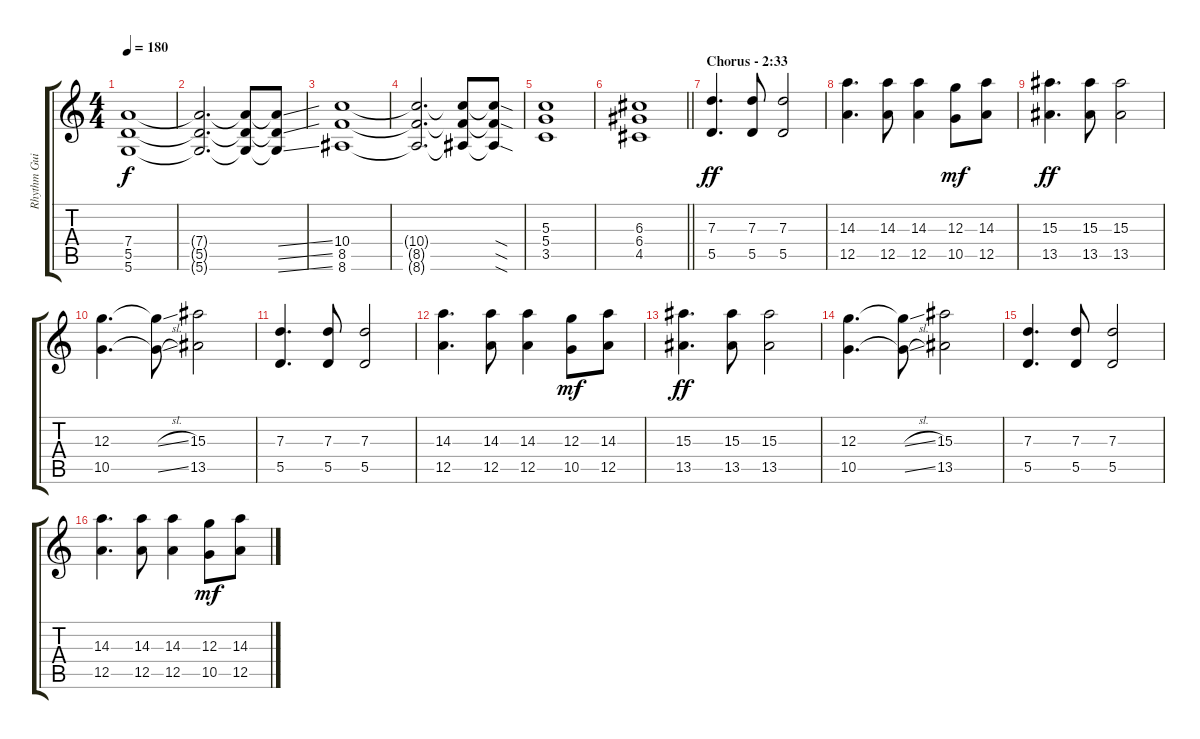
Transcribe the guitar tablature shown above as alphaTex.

\track ("Rhythm Guitar 2" "Rhythm Gui") {instrument distortionguitar}
\staff {score tabs}
\tuning (E4 B3 G3 D3 A2 D2) {hide}
\ts (4 4)
\tempo 180
\clef g2
\ks c
(7.4 5.5 5.6).1{dy f} |
(7.4{t} 5.5{t} 5.6{t}).2{d} (7.4{t} 5.5{t} 5.6{t}).8 (7.4{ss t} 5.5{ss t} 5.6{ss t}).8 |
(10.4 8.5 8.6).1 |
(10.4{t} 8.5{t} 8.6{t}).2{d} (10.4{t} 8.5{t} 8.6{t}).8 (10.4{sod t} 8.5{sod t} 8.6{sod t}).8 |
(5.3 5.4 3.5).1 |
\barLineRight lightlight
(6.3 6.4 4.5).1 |
\section ("" "Chorus - 2:33")
(7.3 5.5).4{d dy ff volume 13 balance 8} (7.3 5.5).8 (7.3 5.5).2 |
(14.3 12.5).4{d} (14.3 12.5).8 (14.3 12.5).4 (12.3 10.5).8{dy mf} (14.3 12.5).8 |
(15.3 13.5).4{d dy ff} (15.3 13.5).8 (15.3 13.5).2 |
(12.3 10.5).4{d} (12.3{sl t} 10.5{sl t}).8 (15.3 13.5).2 |
(7.3 5.5).4{d} (7.3 5.5).8 (7.3 5.5).2 |
(14.3 12.5).4{d} (14.3 12.5).8 (14.3 12.5).4 (12.3 10.5).8{dy mf} (14.3 12.5).8 |
(15.3 13.5).4{d dy ff} (15.3 13.5).8 (15.3 13.5).2 |
(12.3 10.5).4{d} (12.3{sl t} 10.5{sl t}).8 (15.3 13.5).2 |
(7.3 5.5).4{d} (7.3 5.5).8 (7.3 5.5).2 |
(14.3 12.5).4{d} (14.3 12.5).8 (14.3 12.5).4 (12.3 10.5).8{dy mf} (14.3 12.5).8
